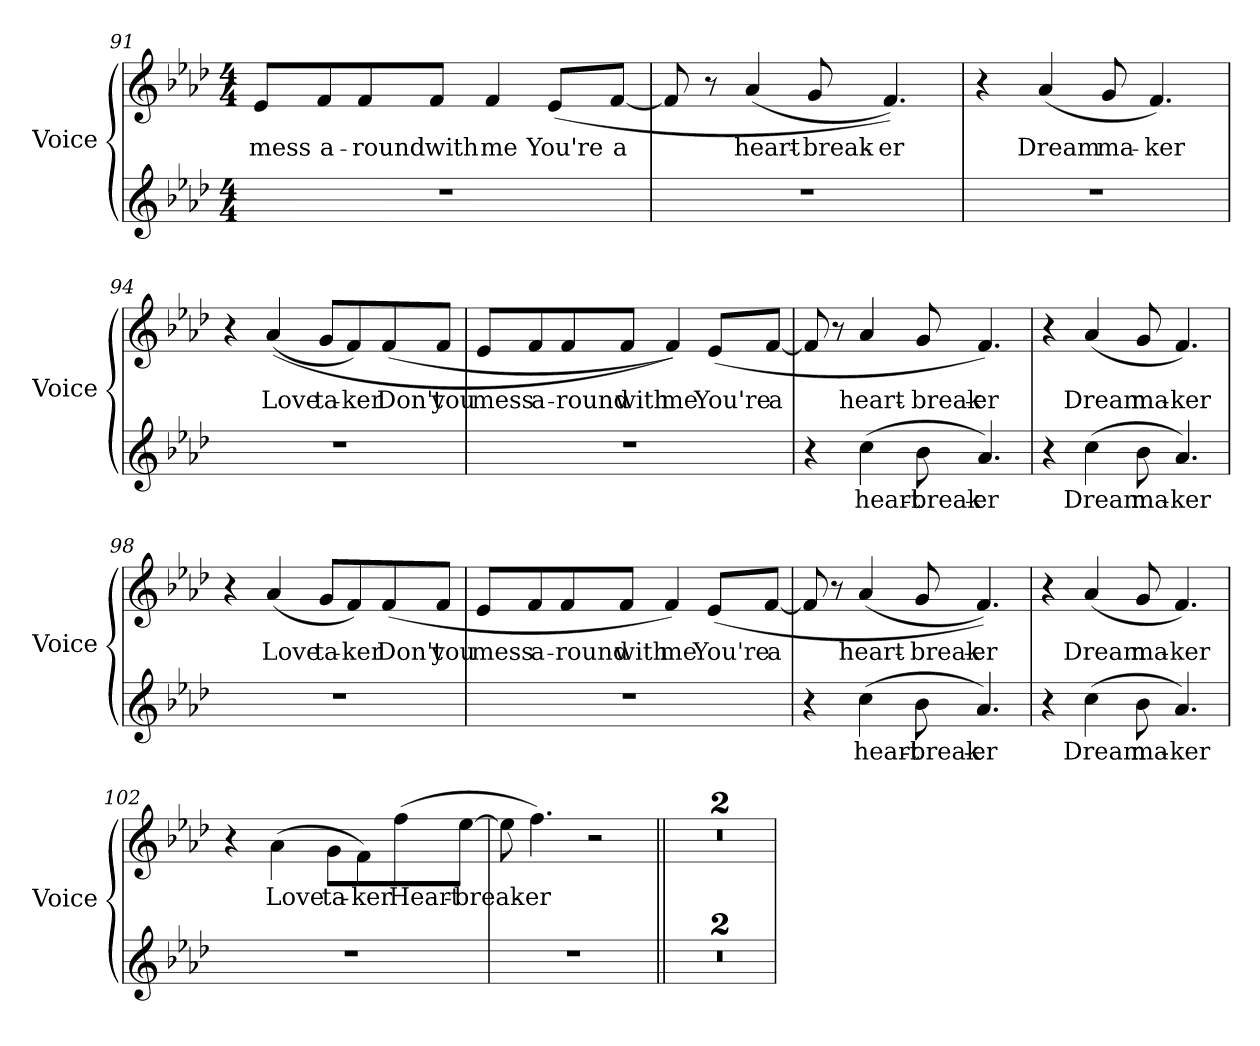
**kern	**text	**kern	**text
*part2	*part2	*part1	*part1
*staff2	*staff2	*staff1	*staff1
*I"Voice	*	*I"Voice	*
*I'Voice	*	*I'Voice	*
!!LO:LB:g=z
*clefG2	*	*clefG2	*
*k[b-e-a-d-]	*	*k[b-e-a-d-]	*
*f:	*	*f:	*
*M4/4	*	*M4/4	*
=91	=91	=91	=91
!	!	!	!LO:LY:b:color=#000000
1r	.	8e-i/L	mess
!	!	!	!LO:LY:b:color=#000000
.	.	8fi/	a-
!	!	!	!LO:LY:b:color=#000000
.	.	8fi/	-round
!	!	!	!LO:LY:b:color=#000000
.	.	8fi/J	with
!	!	!	!LO:LY:b:color=#000000
.	.	4fi/	me
!	!	!	!LO:LY:b:color=#000000
.	.	(8e-i/L	You're
!	!	!	!LO:LY:b:color=#000000
.	.	[8fi/J	a
=92	=92	=92	=92
1r	.	8fi/]	.
.	.	8r	.
!	!	!	!LO:LY:b:color=#000000
.	.	(4a-i/	heart-
!	!	!	!LO:LY:b:color=#000000
.	.	8gi/	-break-
!	!	!	!LO:LY:b:color=#000000
.	.	4.fi/))	-er
=93	=93	=93	=93
1r	.	4r	.
!	!	!	!LO:LY:b:color=#000000
.	.	(4a-i/	Dream
!	!	!	!LO:LY:b:color=#000000
.	.	8gi/	ma-
!	!	!	!LO:LY:b:color=#000000
.	.	4.fi/)	-ker
!!LO:LB:g=z
=94	=94	=94	=94
1r	.	4r	.
!	!	!	!LO:LY:b:color=#000000
.	.	((4a-i/	Love
!	!	!	!LO:LY:b:color=#000000
.	.	8gi/L	ta-
!	!	!	!LO:LY:b:color=#000000
.	.	8fi/)	-ker
!	!	!	!LO:LY:b:color=#000000
.	.	(8fi/	Don't
!	!	!	!LO:LY:b:color=#000000
.	.	8fi/J	you
=95	=95	=95	=95
!	!	!	!LO:LY:b:color=#000000
1r	.	8e-i/L	mess
!	!	!	!LO:LY:b:color=#000000
.	.	8fi/	a-
!	!	!	!LO:LY:b:color=#000000
.	.	8fi/	-round
!	!	!	!LO:LY:b:color=#000000
.	.	8fi/J	with
!	!	!	!LO:LY:b:color=#000000
.	.	4fi/))	me
!	!	!	!LO:LY:b:color=#000000
.	.	(8e-i/L	You're
!	!	!	!LO:LY:b:color=#000000
.	.	[8fi/J	a
=96	=96	=96	=96
4r	.	8fi/]	.
.	.	8r	.
!	!LO:LY:b:color=#000000	!	!
!	!	!	!LO:LY:b:color=#000000
(4cci\	heart-	4a-i/	heart-
!	!LO:LY:b:color=#000000	!	!
!	!	!	!LO:LY:b:color=#000000
8b-i\	-break-	8gi/	-break-
!	!LO:LY:b:color=#000000	!	!
!	!	!	!LO:LY:b:color=#000000
4.a-i/)	-er	4.fi/)	-er
!!LO:LB:g=z
=97	=97	=97	=97
4r	.	4r	.
!	!LO:LY:b:color=#000000	!	!
!	!	!	!LO:LY:b:color=#000000
(4cci\	Dream	(4a-i/	Dream
!	!LO:LY:b:color=#000000	!	!
!	!	!	!LO:LY:b:color=#000000
8b-i\	ma-	8gi/	ma-
!	!LO:LY:b:color=#000000	!	!
!	!	!	!LO:LY:b:color=#000000
4.a-i/)	-ker	4.fi/)	-ker
=98	=98	=98	=98
1r	.	4r	.
!	!	!	!LO:LY:b:color=#000000
.	.	(4a-i/	Love
!	!	!	!LO:LY:b:color=#000000
.	.	8gi/L	ta-
!	!	!	!LO:LY:b:color=#000000
.	.	8fi/)	-ker
!	!	!	!LO:LY:b:color=#000000
.	.	(8fi/	Don't
!	!	!	!LO:LY:b:color=#000000
.	.	8fi/J	you
=99	=99	=99	=99
!	!	!	!LO:LY:b:color=#000000
1r	.	8e-i/L	mess
!	!	!	!LO:LY:b:color=#000000
.	.	8fi/	a-
!	!	!	!LO:LY:b:color=#000000
.	.	8fi/	-round
!	!	!	!LO:LY:b:color=#000000
.	.	8fi/J	with
!	!	!	!LO:LY:b:color=#000000
.	.	4fi/)	me
!	!	!	!LO:LY:b:color=#000000
.	.	(8e-i/L	You're
!	!	!	!LO:LY:b:color=#000000
.	.	[8fi/J	a
!!LO:LB:g=z
=100	=100	=100	=100
4r	.	8fi/]	.
.	.	8r	.
!	!LO:LY:b:color=#000000	!	!
!	!	!	!LO:LY:b:color=#000000
(4cci\	heart-	(4a-i/	heart-
!	!LO:LY:b:color=#000000	!	!
!	!	!	!LO:LY:b:color=#000000
8b-i\	-break-	8gi/	-break-
!	!LO:LY:b:color=#000000	!	!
!	!	!	!LO:LY:b:color=#000000
4.a-i/)	-er	4.fi/))	-er
=101	=101	=101	=101
4r	.	4r	.
!	!LO:LY:b:color=#000000	!	!
!	!	!	!LO:LY:b:color=#000000
(4cci\	Dream	(4a-i/	Dream
!	!LO:LY:b:color=#000000	!	!
!	!	!	!LO:LY:b:color=#000000
8b-i\	ma-	8gi/	ma-
!	!LO:LY:b:color=#000000	!	!
!	!	!	!LO:LY:b:color=#000000
4.a-i/)	-ker	4.fi/)	-ker
=102	=102	=102	=102
1r	.	4r	.
!	!	!	!LO:LY:b:color=#000000
.	.	(4a-i\	Love
!	!	!	!LO:LY:b:color=#000000
.	.	8gi\L	ta-
!	!	!	!LO:LY:b:color=#000000
.	.	8fi\)	-ker
!	!	!	!LO:LY:b:color=#000000
.	.	(8ffi\	Heart-
!	!	!	!LO:LY:b:color=#000000
.	.	[8ee-i\J	-break-
=103	=103	=103	=103
1r	.	8ee-i\]	.
!	!	!	!LO:LY:b:color=#000000
.	.	4.ffi\)	-er
.	.	2r	.
=104||	=104||	=104||	=104||
1r	.	1r	.
!!LO:PB:g=z
=105	=105	=105	=105
1r	.	1r	.
=	=	=	=
*-	*-	*-	*-
